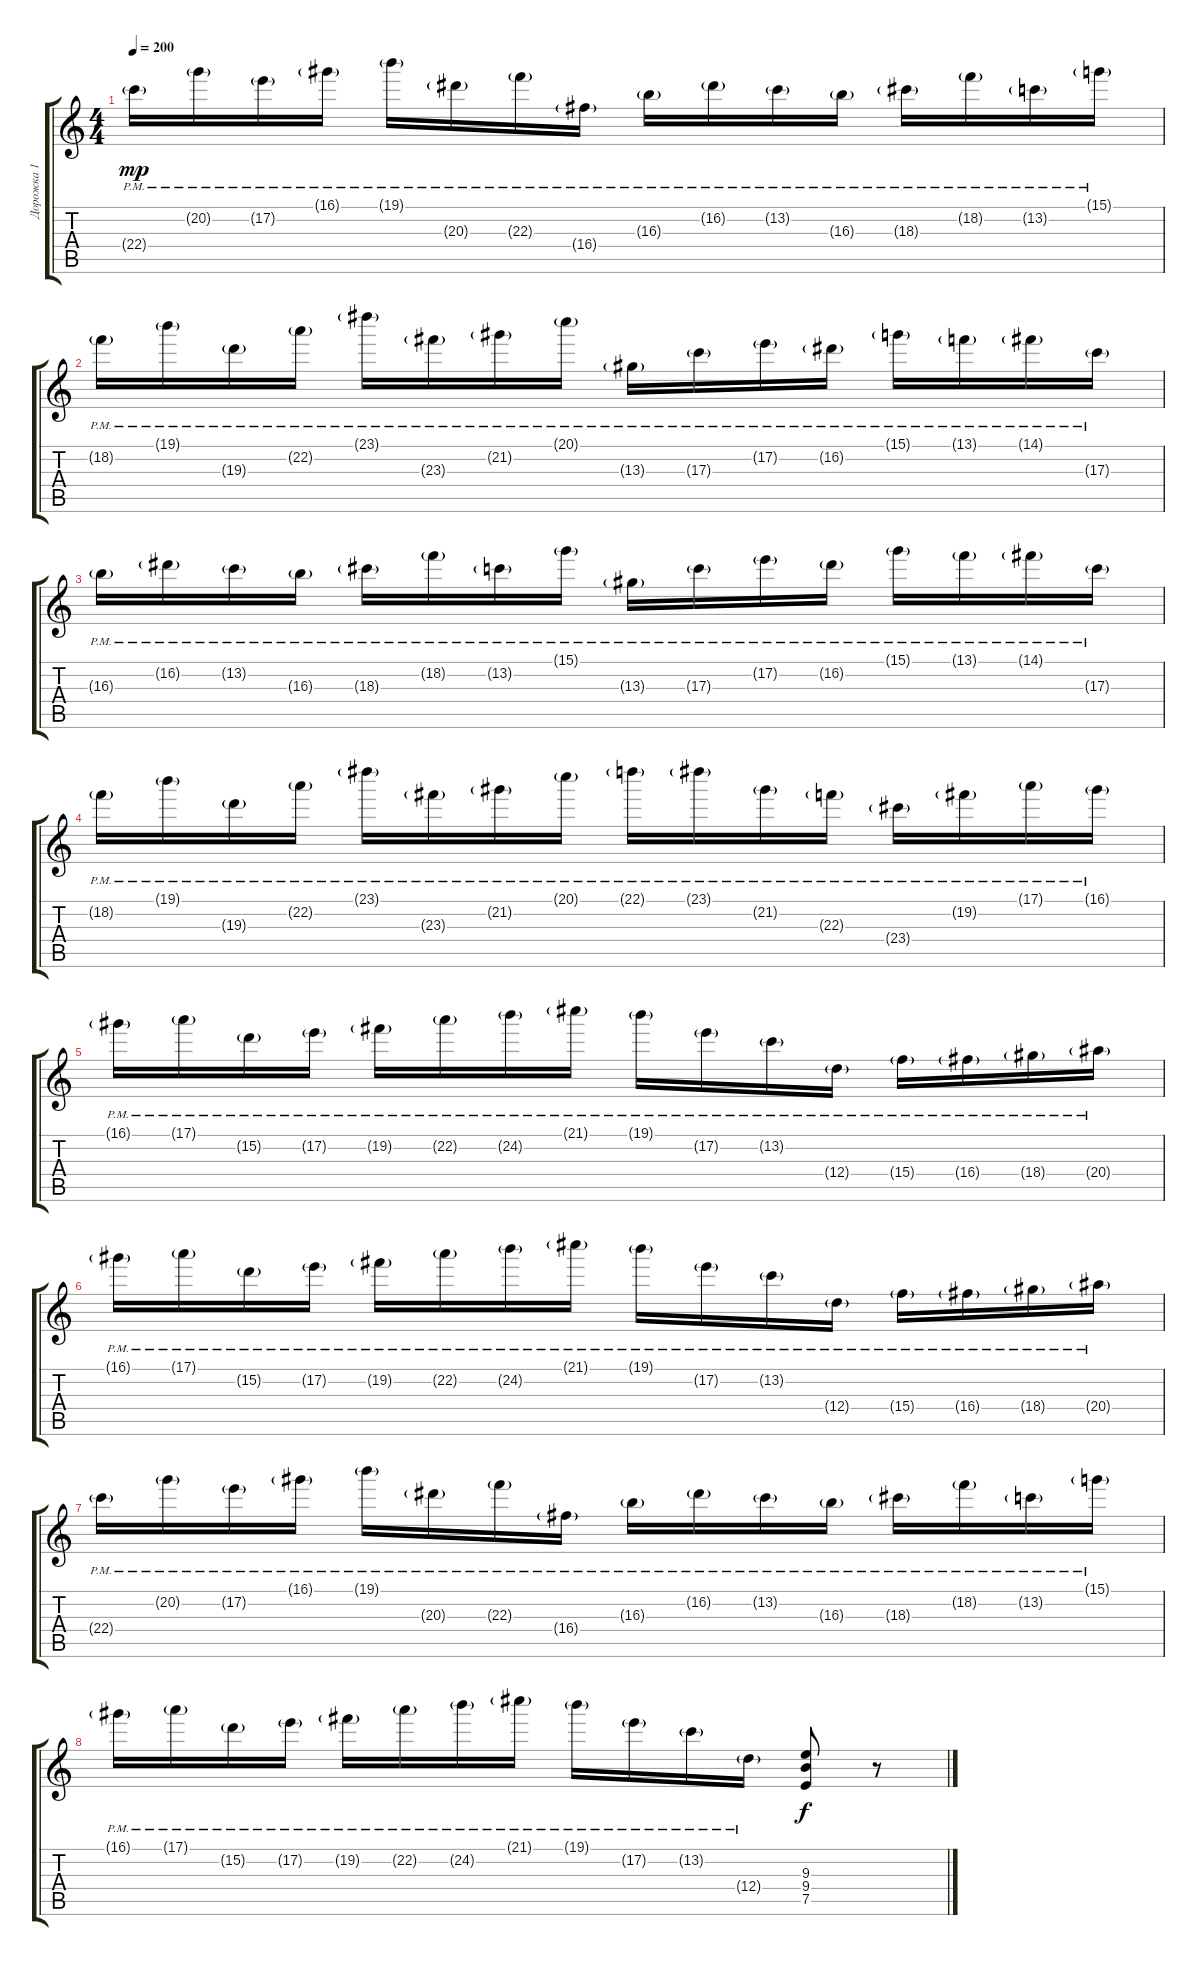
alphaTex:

\track ("Дорожка 1" "Дорожка 1") {instrument distortionguitar}
\staff {score tabs}
\tuning (E4 B3 G3 D3 A2 E2) {hide}
\ts (4 4)
\tempo 200
\clef g2
\ks c
22.4{g pm}.16{dy mp} 20.2{g pm}.16 17.2{g pm}.16 16.1{g pm}.16 19.1{g pm}.16 20.3{g pm}.16 22.3{g pm}.16 16.4{g pm}.16 16.3{g pm}.16 16.2{g pm}.16 13.2{g pm}.16 16.3{g pm}.16 18.3{g pm}.16 18.2{g pm}.16 13.2{g pm}.16 15.1{g pm}.16 |
18.2{g pm}.16 19.1{g pm}.16 19.3{g pm}.16 22.2{g pm}.16 23.1{g pm}.16 23.3{g pm}.16 21.2{g pm}.16 20.1{g pm}.16 13.3{g pm}.16 17.3{g pm}.16 17.2{g pm}.16 16.2{g pm}.16 15.1{g pm}.16 13.1{g pm}.16 14.1{g pm}.16 17.3{g pm}.16 |
16.3{g pm}.16 16.2{g pm}.16 13.2{g pm}.16 16.3{g pm}.16 18.3{g pm}.16 18.2{g pm}.16 13.2{g pm}.16 15.1{g pm}.16 13.3{g pm}.16 17.3{g pm}.16 17.2{g pm}.16 16.2{g pm}.16 15.1{g pm}.16 13.1{g pm}.16 14.1{g pm}.16 17.3{g pm}.16 |
18.2{g pm}.16 19.1{g pm}.16 19.3{g pm}.16 22.2{g pm}.16 23.1{g pm}.16 23.3{g pm}.16 21.2{g pm}.16 20.1{g pm}.16 22.1{g pm}.16 23.1{g pm}.16 21.2{g pm}.16 22.3{g pm}.16 23.4{g pm}.16 19.2{g pm}.16 17.1{g pm}.16 16.1{g pm}.16 |
16.1{g pm}.16 17.1{g pm}.16 15.2{g pm}.16 17.2{g pm}.16 19.2{g pm}.16 22.2{g pm}.16 24.2{g pm}.16 21.1{g pm}.16 19.1{g pm}.16 17.2{g pm}.16 13.2{g pm}.16 12.4{g pm}.16 15.4{g pm}.16 16.4{g pm}.16 18.4{g pm}.16 20.4{g pm}.16 |
16.1{g pm}.16 17.1{g pm}.16 15.2{g pm}.16 17.2{g pm}.16 19.2{g pm}.16 22.2{g pm}.16 24.2{g pm}.16 21.1{g pm}.16 19.1{g pm}.16 17.2{g pm}.16 13.2{g pm}.16 12.4{g pm}.16 15.4{g pm}.16 16.4{g pm}.16 18.4{g pm}.16 20.4{g pm}.16 |
22.4{g pm}.16 20.2{g pm}.16 17.2{g pm}.16 16.1{g pm}.16 19.1{g pm}.16 20.3{g pm}.16 22.3{g pm}.16 16.4{g pm}.16 16.3{g pm}.16 16.2{g pm}.16 13.2{g pm}.16 16.3{g pm}.16 18.3{g pm}.16 18.2{g pm}.16 13.2{g pm}.16 15.1{g pm}.16 |
16.1{g pm}.16 17.1{g pm}.16 15.2{g pm}.16 17.2{g pm}.16 19.2{g pm}.16 22.2{g pm}.16 24.2{g pm}.16 21.1{g pm}.16 19.1{g pm}.16 17.2{g pm}.16 13.2{g pm}.16 12.4{g pm}.16 (9.3 9.4 7.5).8{dy f} r.8
